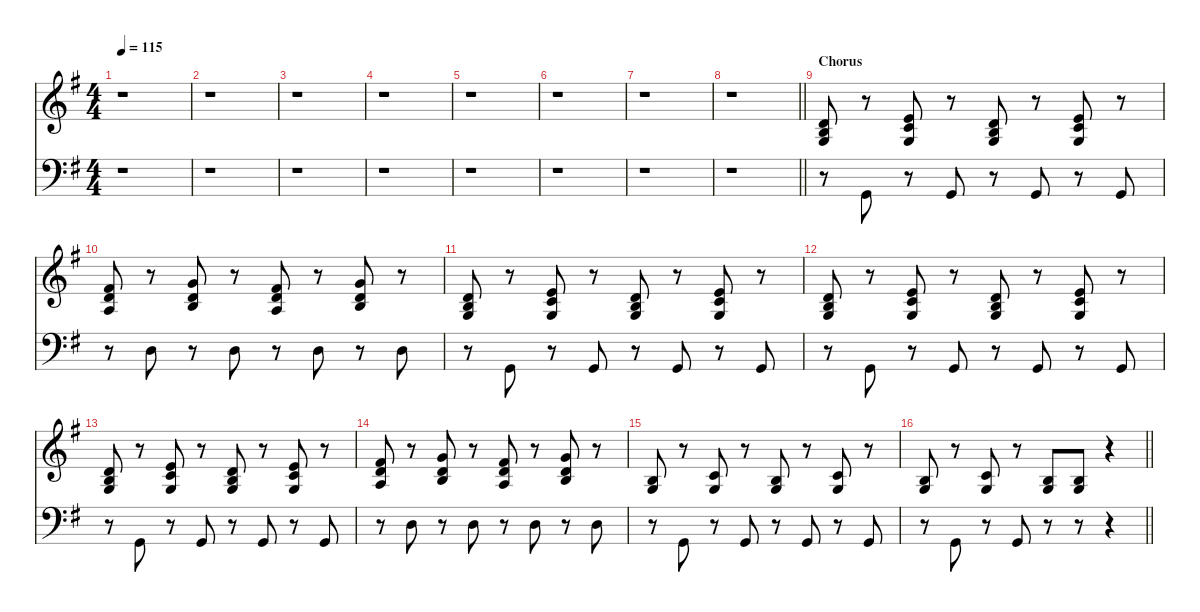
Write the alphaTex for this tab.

\defaultSystemsLayout 8
\hideDynamics
\bracketExtendMode nobrackets
\singleTrackTrackNamePolicy hidden
\multiTrackTrackNamePolicy hidden
\otherSystemsTrackNameOrientation horizontal
\track ("Piano" "pno.") {defaultSystemsLayout 8 instrument acousticgrandpiano}
\staff {score}
\tuning (E4 B3 G3 D3 A2 E2)
\ts (4 4)
\tempo 115
\clef g2
\ks g
r.1{dy f beam Down} |
r.1{beam Down} |
r.1{beam Down} |
r.1{beam Down} |
r.1{beam Down} |
r.1{beam Down} |
r.1{beam Down} |
\barLineRight lightlight
r.1{beam Down} |
\section ("" "Chorus")
(7.3{acc forcenatural} 0.2{acc forcenatural} 5.4{acc forcenatural}).8{beam Up} r.8{beam Up} (0.1{acc forcenatural} 1.2{acc forcenatural} 0.3{acc forcenatural}).8{beam Up} r.8{beam Up} (7.3{acc forcenatural} 0.2{acc forcenatural} 5.4{acc forcenatural}).8{beam Up} r.8{beam Up} (0.1{acc forcenatural} 1.2{acc forcenatural} 0.3{acc forcenatural}).8{beam Up} r.8{beam Up} |
(2.1{acc #} 3.2{acc forcenatural} 2.3{acc forcenatural}).8{beam Up} r.8{beam Up} (12.3{acc forcenatural} 12.4{acc forcenatural} 0.2{acc forcenatural}).8{beam Up} r.8{beam Up} (7.2{acc #} 7.3{acc forcenatural} 7.4{acc forcenatural}).8{beam Up} r.8{beam Up} (12.3{acc forcenatural} 12.4{acc forcenatural} 0.2{acc forcenatural}).8{beam Up} r.8{beam Up} |
(7.3{acc forcenatural} 0.2{acc forcenatural} 5.4{acc forcenatural}).8{beam Up} r.8{beam Up} (0.1{acc forcenatural} 1.2{acc forcenatural} 0.3{acc forcenatural}).8{beam Up} r.8{beam Up} (7.3{acc forcenatural} 0.2{acc forcenatural} 5.4{acc forcenatural}).8{beam Up} r.8{beam Up} (0.1{acc forcenatural} 1.2{acc forcenatural} 0.3{acc forcenatural}).8{beam Up} r.8{beam Up} |
(7.3{acc forcenatural} 0.2{acc forcenatural} 5.4{acc forcenatural}).8{beam Up} r.8{beam Up} (0.1{acc forcenatural} 1.2{acc forcenatural} 0.3{acc forcenatural}).8{beam Up} r.8{beam Up} (7.3{acc forcenatural} 0.2{acc forcenatural} 5.4{acc forcenatural}).8{beam Up} r.8{beam Up} (0.1{acc forcenatural} 1.2{acc forcenatural} 0.3{acc forcenatural}).8{beam Up} r.8{beam Up} |
(7.3{acc forcenatural} 0.2{acc forcenatural} 5.4{acc forcenatural}).8{beam Up} r.8{beam Up} (0.1{acc forcenatural} 1.2{acc forcenatural} 0.3{acc forcenatural}).8{beam Up} r.8{beam Up} (7.3{acc forcenatural} 0.2{acc forcenatural} 5.4{acc forcenatural}).8{beam Up} r.8{beam Up} (0.1{acc forcenatural} 1.2{acc forcenatural} 0.3{acc forcenatural}).8{beam Up} r.8{beam Up} |
(2.1{acc #} 3.2{acc forcenatural} 2.3{acc forcenatural}).8{beam Up} r.8{beam Up} (12.3{acc forcenatural} 12.4{acc forcenatural} 0.2{acc forcenatural}).8{beam Up} r.8{beam Up} (7.2{acc #} 7.3{acc forcenatural} 7.4{acc forcenatural}).8{beam Up} r.8{beam Up} (12.3{acc forcenatural} 12.4{acc forcenatural} 0.2{acc forcenatural}).8{beam Up} r.8{beam Up} |
(0.2{acc forcenatural} 0.3{acc forcenatural}).8{beam Up} r.8{beam Up} (1.2{acc forcenatural} 0.3{acc forcenatural}).8{beam Up} r.8{beam Up} (0.2{acc forcenatural} 0.3{acc forcenatural}).8{beam Up} r.8{beam Up} (1.2{acc forcenatural} 0.3{acc forcenatural}).8{beam Up} r.8{beam Up} |
\barLineRight lightlight
(0.2{acc forcenatural} 0.3{acc forcenatural}).8{beam Up} r.8{beam Up} (1.2{acc forcenatural} 0.3{acc forcenatural}).8{beam Up} r.8{beam Up} (0.2{acc forcenatural} 0.3{acc forcenatural}).8{beam Up} (0.2{acc forcenatural} 0.3{acc forcenatural}).8{beam Up} r.4{beam Up}
\staff {score}
\tuning (G2 D2 A1 E1 B0)
\clef f4
\ottava regular
\simile none
\ks g
r.1{dy f beam Down} |
r.1{beam Down} |
r.1{beam Down} |
r.1{beam Down} |
r.1{beam Down} |
r.1{beam Down} |
r.1{beam Down} |
\barLineRight lightlight
r.1{beam Down} |
r.8{beam Down} 0.1{acc forcenatural}.8{beam Up} r.8{beam Up} 0.1{acc forcenatural}.8{beam Up} r.8{beam Up} 0.1{acc forcenatural}.8{beam Up} r.8{beam Up} 0.1{acc forcenatural}.8{beam Up} |
r.8{beam Down} 17.3{acc forcenatural}.8{beam Down} r.8{beam Down} 17.3{acc forcenatural}.8{beam Down} r.8{beam Down} 17.3{acc forcenatural}.8{beam Down} r.8{beam Down} 17.3{acc forcenatural}.8{beam Down} |
r.8{beam Down} 0.1{acc forcenatural}.8{beam Up} r.8{beam Up} 0.1{acc forcenatural}.8{beam Up} r.8{beam Up} 0.1{acc forcenatural}.8{beam Up} r.8{beam Up} 0.1{acc forcenatural}.8{beam Up} |
r.8{beam Down} 0.1{acc forcenatural}.8{beam Up} r.8{beam Up} 0.1{acc forcenatural}.8{beam Up} r.8{beam Up} 0.1{acc forcenatural}.8{beam Up} r.8{beam Up} 0.1{acc forcenatural}.8{beam Up} |
r.8{beam Down} 0.1{acc forcenatural}.8{beam Up} r.8{beam Up} 0.1{acc forcenatural}.8{beam Up} r.8{beam Up} 0.1{acc forcenatural}.8{beam Up} r.8{beam Up} 0.1{acc forcenatural}.8{beam Up} |
r.8{beam Down} 17.3{acc forcenatural}.8{beam Down} r.8{beam Down} 17.3{acc forcenatural}.8{beam Down} r.8{beam Down} 17.3{acc forcenatural}.8{beam Down} r.8{beam Down} 17.3{acc forcenatural}.8{beam Down} |
r.8{beam Down} 0.1{acc forcenatural}.8{beam Up} r.8{beam Up} 0.1{acc forcenatural}.8{beam Up} r.8{beam Up} 0.1{acc forcenatural}.8{beam Up} r.8{beam Up} 0.1{acc forcenatural}.8{beam Up} |
\barLineRight lightlight
r.8{beam Down} 0.1{acc forcenatural}.8{beam Up} r.8{beam Up} 0.1{acc forcenatural}.8{beam Up} r.8{beam Up} r.8{beam Up} r.4{beam Up}
